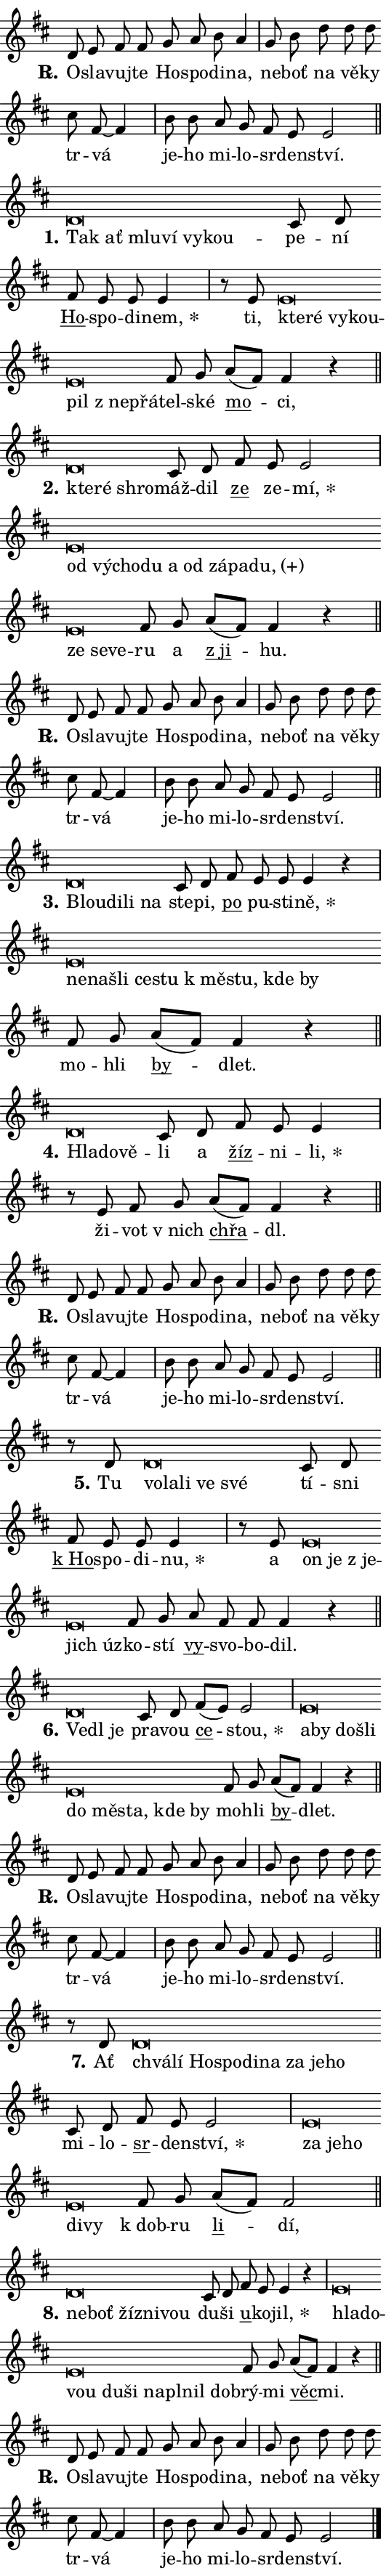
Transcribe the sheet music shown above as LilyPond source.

\version "2.24.0"
\header { tagline = "" }
\paper {
  indent = 0\cm
  top-margin = 0\cm
  right-margin = 0.13\cm % to fit lyric hyphens
  bottom-margin = 0\cm
  left-margin = 0\cm
  paper-width = 9\cm
  page-breaking = #ly:one-page-breaking
  system-system-spacing.basic-distance = #11
  score-system-spacing.basic-distance = #11
  ragged-last = ##f
}


%% Author: Thomas Morley
%% https://lists.gnu.org/archive/html/lilypond-user/2020-05/msg00002.html
#(define (line-position grob)
"Returns position of @var[grob} in current system:
   @code{'start}, if at first time-step
   @code{'end}, if at last time-step
   @code{'middle} otherwise
"
  (let* ((col (ly:item-get-column grob))
         (ln (ly:grob-object col 'left-neighbor))
         (rn (ly:grob-object col 'right-neighbor))
         (col-to-check-left (if (ly:grob? ln) ln col))
         (col-to-check-right (if (ly:grob? rn) rn col))
         (break-dir-left
           (and
             (ly:grob-property col-to-check-left 'non-musical #f)
             (ly:item-break-dir col-to-check-left)))
         (break-dir-right
           (and
             (ly:grob-property col-to-check-right 'non-musical #f)
             (ly:item-break-dir col-to-check-right))))
        (cond ((eqv? 1 break-dir-left) 'start)
              ((eqv? -1 break-dir-right) 'end)
              (else 'middle))))

#(define (tranparent-at-line-position vctor)
  (lambda (grob)
  "Relying on @code{line-position} select the relevant enry from @var{vctor}.
Used to determine transparency,"
    (case (line-position grob)
      ((end) (not (vector-ref vctor 0)))
      ((middle) (not (vector-ref vctor 1)))
      ((start) (not (vector-ref vctor 2))))))

noteHeadBreakVisibility =
#(define-music-function (break-visibility)(vector?)
"Makes @code{NoteHead}s transparent relying on @var{break-visibility}"
#{
  \override NoteHead.transparent =
    #(tranparent-at-line-position break-visibility)
#})

#(define delete-ledgers-for-transparent-note-heads
  (lambda (grob)
    "Reads whether a @code{NoteHead} is transparent.
If so this @code{NoteHead} is removed from @code{'note-heads} from
@var{grob}, which is supposed to be @code{LedgerLineSpanner}.
As a result ledgers are not printed for this @code{NoteHead}"
    (let* ((nhds-array (ly:grob-object grob 'note-heads))
           (nhds-list
             (if (ly:grob-array? nhds-array)
                 (ly:grob-array->list nhds-array)
                 '()))
           ;; Relies on the transparent-property being done before
           ;; Staff.LedgerLineSpanner.after-line-breaking is executed.
           ;; This is fragile ...
           (to-keep
             (remove
               (lambda (nhd)
                 (ly:grob-property nhd 'transparent #f))
               nhds-list)))
      ;; TODO find a better method to iterate over grob-arrays, similiar
      ;; to filter/remove etc for lists
      ;; For now rebuilt from scratch
      (set! (ly:grob-object grob 'note-heads)  '())
      (for-each
        (lambda (nhd)
          (ly:pointer-group-interface::add-grob grob 'note-heads nhd))
        to-keep))))

squashNotes = {
  \override NoteHead.X-extent = #'(-0.2 . 0.2)
  \override NoteHead.Y-extent = #'(-0.75 . 0)
  \override NoteHead.stencil =
    #(lambda (grob)
       (let ((pos (ly:grob-property grob 'staff-position)))
         (begin
           (if (< pos -7) (display "ERROR: Lower brevis then expected\n") (display ""))
           (if (<= pos -6) ly:text-interface::print ly:note-head::print))))
}
unSquashNotes = {
  \revert NoteHead.X-extent
  \revert NoteHead.Y-extent
  \revert NoteHead.stencil
}

hideNotes = \noteHeadBreakVisibility #begin-of-line-visible
unHideNotes = \noteHeadBreakVisibility #all-visible

% work-around for resetting accidentals
% https://lilypond.org/doc/v2.23/Documentation/notation/displaying-rhythms#unmetered-music
cadenzaMeasure = {
  \cadenzaOff
  \partial 1024 s1024
  \cadenzaOn
}

#(define-markup-command (accent layout props text) (markup?)
  "Underline accented syllable"
  (interpret-markup layout props
    #{\markup \override #'(offset . 4.3) \underline { #text }#}))

responsum = \markup \concat {
  "R" \hspace #-1.05 \path #0.1 #'((moveto 0 0.07) (lineto 0.9 0.8)) \hspace #0.05 "."
}

spaceSize = #0.6828661417322834 % exact space size for TeX Gyre Schola

\layout {
  \context {
    \Staff
    \remove "Time_signature_engraver"
    \override LedgerLineSpanner.after-line-breaking = #delete-ledgers-for-transparent-note-heads
  }
  \context {
    \Lyrics {
      \override LyricSpace.minimum-distance = \spaceSize
      \override LyricText.font-name = #"TeX Gyre Schola"
      \override LyricText.font-size = 1
      \override StanzaNumber.font-name = #"TeX Gyre Schola Bold"
      \override StanzaNumber.font-size = 1
    }
  }
  \context {
    \Score 
    \override NoteHead.text =
      #(lambda (grob) 
        (let ((pos (ly:grob-property grob 'staff-position)))
          #{\markup {
            \combine
              \halign #-0.55 \raise #(if (= pos -6) 0 0.5) \override #'(thickness . 2) \draw-line #'(3.2 . 0)
              \musicglyph "noteheads.sM1"
          }#}))
  }
}

% magnetic-lyrics.ily
%
%   written by
%     Jean Abou Samra <jean@abou-samra.fr>
%     Werner Lemberg <wl@gnu.org>
%
%   adapted by
%     Jiri Hon <jiri.hon@gmail.com>
%
% Version 2022-Apr-15

% https://www.mail-archive.com/lilypond-user@gnu.org/msg149350.html

#(define (Left_hyphen_pointer_engraver context)
   "Collect syllable-hyphen-syllable occurrences in lyrics and store
them in properties.  This engraver only looks to the left.  For
example, if the lyrics input is @code{foo -- bar}, it does the
following.

@itemize @bullet
@item
Set the @code{text} property of the @code{LyricHyphen} grob between
@q{foo} and @q{bar} to @code{foo}.

@item
Set the @code{left-hyphen} property of the @code{LyricText} grob with
text @q{foo} to the @code{LyricHyphen} grob between @q{foo} and
@q{bar}.
@end itemize

Use this auxiliary engraver in combination with the
@code{lyric-@/text::@/apply-@/magnetic-@/offset!} hook."
   (let ((hyphen #f)
         (text #f))
     (make-engraver
      (acknowledgers
       ((lyric-syllable-interface engraver grob source-engraver)
        (set! text grob)))
      (end-acknowledgers
       ((lyric-hyphen-interface engraver grob source-engraver)
        ;(when (not (grob::has-interface grob 'lyric-space-interface))
          (set! hyphen grob)));)
      ((stop-translation-timestep engraver)
       (when (and text hyphen)
         (ly:grob-set-object! text 'left-hyphen hyphen))
       (set! text #f)
       (set! hyphen #f)))))

#(define (lyric-text::apply-magnetic-offset! grob)
   "If the space between two syllables is less than the value in
property @code{LyricText@/.details@/.squash-threshold}, move the right
syllable to the left so that it gets concatenated with the left
syllable.

Use this function as a hook for
@code{LyricText@/.after-@/line-@/breaking} if the
@code{Left_@/hyphen_@/pointer_@/engraver} is active."
   (let ((hyphen (ly:grob-object grob 'left-hyphen #f)))
     (when hyphen
       (let ((left-text (ly:spanner-bound hyphen LEFT)))
         (when (grob::has-interface left-text 'lyric-syllable-interface)
           (let* ((common (ly:grob-common-refpoint grob left-text X))
                  (this-x-ext (ly:grob-extent grob common X))
                  (left-x-ext
                   (begin
                     ;; Trigger magnetism for left-text.
                     (ly:grob-property left-text 'after-line-breaking)
                     (ly:grob-extent left-text common X)))
                  ;; `delta` is the gap width between two syllables.
                  (delta (- (interval-start this-x-ext)
                            (interval-end left-x-ext)))
                  (details (ly:grob-property grob 'details))
                  (threshold (assoc-get 'squash-threshold details 0.2)))
             (when (< delta threshold)
               (let* (;; We have to manipulate the input text so that
                      ;; ligatures crossing syllable boundaries are not
                      ;; disabled.  For languages based on the Latin
                      ;; script this is essentially a beautification.
                      ;; However, for non-Western scripts it can be a
                      ;; necessity.
                      (lt (ly:grob-property left-text 'text))
                      (rt (ly:grob-property grob 'text))
                      (is-space (grob::has-interface hyphen 'lyric-space-interface))
                      (space (if is-space " " ""))
                      (extra-delta (if is-space spaceSize 0))
                      ;; Append new syllable.
                      (ltrt-space (if (and (string? lt) (string? rt))
                                (string-append lt space rt)
                                (make-concat-markup (list lt space rt))))
                      ;; Right-align `ltrt` to the right side.
                      (ltrt-space-markup (grob-interpret-markup
                               grob
                               (make-translate-markup
                                (cons (interval-length this-x-ext) 0)
                                (make-right-align-markup ltrt-space)))))
                 (begin
                   ;; Don't print `left-text`.
                   (ly:grob-set-property! left-text 'stencil #f)
                   ;; Set text and stencil (which holds all collected
                   ;; syllables so far) and shift it to the left.
                   (ly:grob-set-property! grob 'text ltrt-space)
                   (ly:grob-set-property! grob 'stencil ltrt-space-markup)
                   (ly:grob-translate-axis! grob (- (- delta extra-delta)) X))))))))))


#(define (lyric-hyphen::displace-bounds-first grob)
   ;; Make very sure this callback isn't triggered too early.
   (let ((left (ly:spanner-bound grob LEFT))
         (right (ly:spanner-bound grob RIGHT)))
     (ly:grob-property left 'after-line-breaking)
     (ly:grob-property right 'after-line-breaking)
     (ly:lyric-hyphen::print grob)))

squashThreshold = #0.4

\layout {
  \context {
    \Lyrics
    \consists #Left_hyphen_pointer_engraver
    \override LyricText.after-line-breaking =
      #lyric-text::apply-magnetic-offset!
    \override LyricHyphen.stencil = #lyric-hyphen::displace-bounds-first
    \override LyricText.details.squash-threshold = \squashThreshold
    \override LyricHyphen.minimum-distance = 0
    \override LyricHyphen.minimum-length = \squashThreshold
  }
}

squashText = \override LyricText.details.squash-threshold = 9999
unSquashText = \override LyricText.details.squash-threshold = \squashThreshold

leftText = \override LyricText.self-alignment-X = #LEFT
unLeftText = \revert LyricText.self-alignment-X

starOffset = #(lambda (grob) 
                (let ((x_offset (ly:self-alignment-interface::aligned-on-x-parent grob)))
                  (if (= x_offset 0) 0 (+ x_offset 1.2))))

star = #(define-music-function (syllable)(string?)
"Append star separator at the end of a syllable"
#{
  \once \override LyricText.X-offset = #starOffset
  \lyricmode { \markup {
    #syllable
    \override #'((font-name . "TeX Gyre Schola Bold")) \hspace #0.2 \lower #0.65 \larger "*"
  } }
#})

starAccent = #(define-music-function (syllable)(string?)
"Append star separator at the end of a syllable and make accent"
#{
  \once \override LyricText.X-offset = #starOffset
  \lyricmode { \markup {
    \accent #syllable
    \override #'((font-name . "TeX Gyre Schola Bold")) \hspace #0.2 \lower #0.65 \larger "*"
  } }
#})

breath = #(define-music-function (syllable)(string?)
"Append breathing indicator at the end of a syllable"
#{
  \lyricmode { \markup { #syllable "+" } }
#})

optionalBreath = #(define-music-function (syllable)(string?)
"Append optional breathing indicator at the end of a syllable"
#{
  \lyricmode { \markup { #syllable "(+)" } }
#})


\score {
    <<
        \new Voice = "melody" { \cadenzaOn \key d \major \relative { d'8 e fis fis g a b a4 \cadenzaMeasure \bar "|" g8 b d d d \bar "" cis fis,~ fis4 \cadenzaMeasure \bar "|" b8 b a g fis e e2 \cadenzaMeasure \bar "||" \break } }
        \new Lyrics \lyricsto "melody" { \lyricmode { \set stanza = \responsum
O -- sla -- vuj -- te Ho -- spo -- di -- na, ne -- boť na vě -- ky tr -- vá je -- ho mi -- lo -- sr -- den -- ství. } }
    >>
    \layout {}
}

\score {
    <<
        \new Voice = "melody" { \cadenzaOn \key d \major \relative { \squashNotes d'\breve*1/16 \hideNotes \breve*1/16 \bar "" \breve*1/16 \bar "" \breve*1/16 \bar "" \breve*1/16 \breve*1/16 \bar "" \unHideNotes \unSquashNotes cis8 d \bar "" fis e e e4 \cadenzaMeasure \bar "|" r8 e8 \squashNotes e\breve*1/16 \hideNotes \breve*1/16 \bar "" \breve*1/16 \bar "" \breve*1/16 \bar "" \breve*1/16 \bar "" \breve*1/16 \breve*1/16 \bar "" \unHideNotes \unSquashNotes fis8 g \bar "" a[( fis)] fis4 r \cadenzaMeasure \bar "||" \break } }
        \new Lyrics \lyricsto "melody" { \lyricmode { \set stanza = "1."
\leftText Tak \squashText ať mlu -- ví vy -- kou -- \unLeftText \unSquashText pe -- ní \markup \accent Ho -- spo -- di -- \star nem, ti, \leftText kte -- \squashText ré vy -- kou -- pil "z ne" -- přá -- \unLeftText \unSquashText tel -- ské \markup \accent mo -- ci, } }
    >>
    \layout {}
}

\score {
    <<
        \new Voice = "melody" { \cadenzaOn \key d \major \relative { \squashNotes d'\breve*1/16 \hideNotes \breve*1/16 \breve*1/16 \bar "" \unHideNotes \unSquashNotes cis8 d \bar "" fis e e2 \cadenzaMeasure \bar "|" \squashNotes e\breve*1/16 \hideNotes \breve*1/16 \bar "" \breve*1/16 \bar "" \breve*1/16 \bar "" \breve*1/16 \bar "" \breve*1/16 \bar "" \breve*1/16 \bar "" \breve*1/16 \bar "" \breve*1/16 \bar "" \breve*1/16 \bar "" \breve*1/16 \breve*1/16 \bar "" \unHideNotes \unSquashNotes fis8 g \bar "" a[( fis)] fis4 r \cadenzaMeasure \bar "||" \break } }
        \new Lyrics \lyricsto "melody" { \lyricmode { \set stanza = "2."
\leftText kte -- \squashText ré shro -- \unLeftText \unSquashText máž -- dil \markup \accent ze ze -- \star mí, \leftText od \squashText vý -- cho -- du a od zá -- pa -- \optionalBreath du, ze se -- ve -- \unLeftText \unSquashText ru a \markup \accent "z ji" -- hu. } }
    >>
    \layout {}
}

\score {
    <<
        \new Voice = "melody" { \cadenzaOn \key d \major \relative { d'8 e fis fis g a b a4 \cadenzaMeasure \bar "|" g8 b d d d \bar "" cis fis,~ fis4 \cadenzaMeasure \bar "|" b8 b a g fis e e2 \cadenzaMeasure \bar "||" \break } }
        \new Lyrics \lyricsto "melody" { \lyricmode { \set stanza = \responsum
O -- sla -- vuj -- te Ho -- spo -- di -- na, ne -- boť na vě -- ky tr -- vá je -- ho mi -- lo -- sr -- den -- ství. } }
    >>
    \layout {}
}

\score {
    <<
        \new Voice = "melody" { \cadenzaOn \key d \major \relative { \squashNotes d'\breve*1/16 \hideNotes \breve*1/16 \bar "" \breve*1/16 \breve*1/16 \bar "" \unHideNotes \unSquashNotes cis8 d \bar "" fis e e e4 r \cadenzaMeasure \bar "|" \squashNotes e\breve*1/16 \hideNotes \breve*1/16 \bar "" \breve*1/16 \bar "" \breve*1/16 \bar "" \breve*1/16 \bar "" \breve*1/16 \bar "" \breve*1/16 \bar "" \breve*1/16 \breve*1/16 \bar "" \unHideNotes \unSquashNotes fis8 g \bar "" a[( fis)] fis4 r \cadenzaMeasure \bar "||" \break } }
        \new Lyrics \lyricsto "melody" { \lyricmode { \set stanza = "3."
\leftText Blou -- \squashText di -- li na \unLeftText \unSquashText ste -- pi, \markup \accent po pu -- sti -- \star ně, \leftText ne -- \squashText na -- šli ce -- stu "k mě" -- stu, kde by \unLeftText \unSquashText mo -- hli \markup \accent by -- dlet. } }
    >>
    \layout {}
}

\score {
    <<
        \new Voice = "melody" { \cadenzaOn \key d \major \relative { \squashNotes d'\breve*1/16 \hideNotes \breve*1/16 \breve*1/16 \bar "" \unHideNotes \unSquashNotes cis8 d \bar "" fis e e4 \cadenzaMeasure \bar "|" r8 e fis8 g \bar "" a[( fis)] fis4 r \cadenzaMeasure \bar "||" \break } }
        \new Lyrics \lyricsto "melody" { \lyricmode { \set stanza = "4."
\leftText Hla -- \squashText do -- vě -- \unLeftText \unSquashText li a \markup \accent žíz -- ni -- \star li, ži -- vot "v nich" \markup \accent chřa -- dl. } }
    >>
    \layout {}
}

\score {
    <<
        \new Voice = "melody" { \cadenzaOn \key d \major \relative { d'8 e fis fis g a b a4 \cadenzaMeasure \bar "|" g8 b d d d \bar "" cis fis,~ fis4 \cadenzaMeasure \bar "|" b8 b a g fis e e2 \cadenzaMeasure \bar "||" \break } }
        \new Lyrics \lyricsto "melody" { \lyricmode { \set stanza = \responsum
O -- sla -- vuj -- te Ho -- spo -- di -- na, ne -- boť na vě -- ky tr -- vá je -- ho mi -- lo -- sr -- den -- ství. } }
    >>
    \layout {}
}

\score {
    <<
        \new Voice = "melody" { \cadenzaOn \key d \major \relative { r8 d'8 \squashNotes d\breve*1/16 \hideNotes \breve*1/16 \bar "" \breve*1/16 \bar "" \breve*1/16 \breve*1/16 \bar "" \unHideNotes \unSquashNotes cis8 d \bar "" fis e e e4 \cadenzaMeasure \bar "|" r8 e8 \squashNotes e\breve*1/16 \hideNotes \breve*1/16 \bar "" \breve*1/16 \bar "" \breve*1/16 \breve*1/16 \bar "" \unHideNotes \unSquashNotes fis8 g \bar "" a fis fis fis4 r \cadenzaMeasure \bar "||" \break } }
        \new Lyrics \lyricsto "melody" { \lyricmode { \set stanza = "5."
Tu \leftText vo -- \squashText la -- li ve své \unLeftText \unSquashText tí -- sni \markup \accent "k Ho" -- spo -- di -- \star nu, a \leftText on \squashText je "z je" -- jich úz -- \unLeftText \unSquashText ko -- stí \markup \accent vy -- svo -- bo -- dil. } }
    >>
    \layout {}
}

\score {
    <<
        \new Voice = "melody" { \cadenzaOn \key d \major \relative { \squashNotes d'\breve*1/16 \hideNotes \breve*1/16 \breve*1/16 \bar "" \unHideNotes \unSquashNotes cis8 d \bar "" fis[( e)] e2 \cadenzaMeasure \bar "|" \squashNotes e\breve*1/16 \hideNotes \breve*1/16 \bar "" \breve*1/16 \bar "" \breve*1/16 \bar "" \breve*1/16 \bar "" \breve*1/16 \bar "" \breve*1/16 \bar "" \breve*1/16 \breve*1/16 \bar "" \unHideNotes \unSquashNotes fis8 g \bar "" a[( fis)] fis4 r \cadenzaMeasure \bar "||" \break } }
        \new Lyrics \lyricsto "melody" { \lyricmode { \set stanza = "6."
\leftText Ve -- \squashText dl je \unLeftText \unSquashText pra -- vou \markup \accent ce -- \star stou, \leftText a -- \squashText by do -- šli do mě -- sta, kde by \unLeftText \unSquashText mo -- hli \markup \accent by -- dlet. } }
    >>
    \layout {}
}

\score {
    <<
        \new Voice = "melody" { \cadenzaOn \key d \major \relative { d'8 e fis fis g a b a4 \cadenzaMeasure \bar "|" g8 b d d d \bar "" cis fis,~ fis4 \cadenzaMeasure \bar "|" b8 b a g fis e e2 \cadenzaMeasure \bar "||" \break } }
        \new Lyrics \lyricsto "melody" { \lyricmode { \set stanza = \responsum
O -- sla -- vuj -- te Ho -- spo -- di -- na, ne -- boť na vě -- ky tr -- vá je -- ho mi -- lo -- sr -- den -- ství. } }
    >>
    \layout {}
}

\score {
    <<
        \new Voice = "melody" { \cadenzaOn \key d \major \relative { r8 d'8 \squashNotes d\breve*1/16 \hideNotes \breve*1/16 \bar "" \breve*1/16 \bar "" \breve*1/16 \bar "" \breve*1/16 \bar "" \breve*1/16 \bar "" \breve*1/16 \bar "" \breve*1/16 \breve*1/16 \bar "" \unHideNotes \unSquashNotes cis8 d \bar "" fis e e2 \cadenzaMeasure \bar "|" \squashNotes e\breve*1/16 \hideNotes \breve*1/16 \bar "" \breve*1/16 \bar "" \breve*1/16 \breve*1/16 \bar "" \unHideNotes \unSquashNotes fis8 g \bar "" a[( fis)] fis2 \cadenzaMeasure \bar "||" \break } }
        \new Lyrics \lyricsto "melody" { \lyricmode { \set stanza = "7."
Ať \leftText chvá -- \squashText lí Ho -- spo -- di -- na za je -- ho \unLeftText \unSquashText mi -- lo -- \markup \accent sr -- den -- \star ství, \leftText za \squashText je -- ho di -- vy \unLeftText \unSquashText "k dob" -- ru \markup \accent li -- dí, } }
    >>
    \layout {}
}

\score {
    <<
        \new Voice = "melody" { \cadenzaOn \key d \major \relative { \squashNotes d'\breve*1/16 \hideNotes \breve*1/16 \bar "" \breve*1/16 \bar "" \breve*1/16 \breve*1/16 \bar "" \unHideNotes \unSquashNotes cis8 d \bar "" fis e e4 r \cadenzaMeasure \bar "|" \squashNotes e\breve*1/16 \hideNotes \breve*1/16 \bar "" \breve*1/16 \bar "" \breve*1/16 \bar "" \breve*1/16 \bar "" \breve*1/16 \bar "" \breve*1/16 \bar "" \breve*1/16 \breve*1/16 \bar "" \unHideNotes \unSquashNotes fis8 g \bar "" a[( fis)] fis4 r \cadenzaMeasure \bar "||" \break } }
        \new Lyrics \lyricsto "melody" { \lyricmode { \set stanza = "8."
\leftText ne -- \squashText boť žíz -- ni -- vou \unLeftText \unSquashText du -- ši \markup \accent u -- ko -- \star jil, \leftText hla -- \squashText do -- vou du -- ši na -- pl -- nil do -- \unLeftText \unSquashText brý -- mi \markup \accent věc -- mi. } }
    >>
    \layout {}
}

\score {
    <<
        \new Voice = "melody" { \cadenzaOn \key d \major \relative { d'8 e fis fis g a b a4 \cadenzaMeasure \bar "|" g8 b d d d \bar "" cis fis,~ fis4 \cadenzaMeasure \bar "|" b8 b a g fis e e2 \cadenzaMeasure \bar "||" \break } \bar "|." }
        \new Lyrics \lyricsto "melody" { \lyricmode { \set stanza = \responsum
O -- sla -- vuj -- te Ho -- spo -- di -- na, ne -- boť na vě -- ky tr -- vá je -- ho mi -- lo -- sr -- den -- ství. } }
    >>
    \layout {}
}
